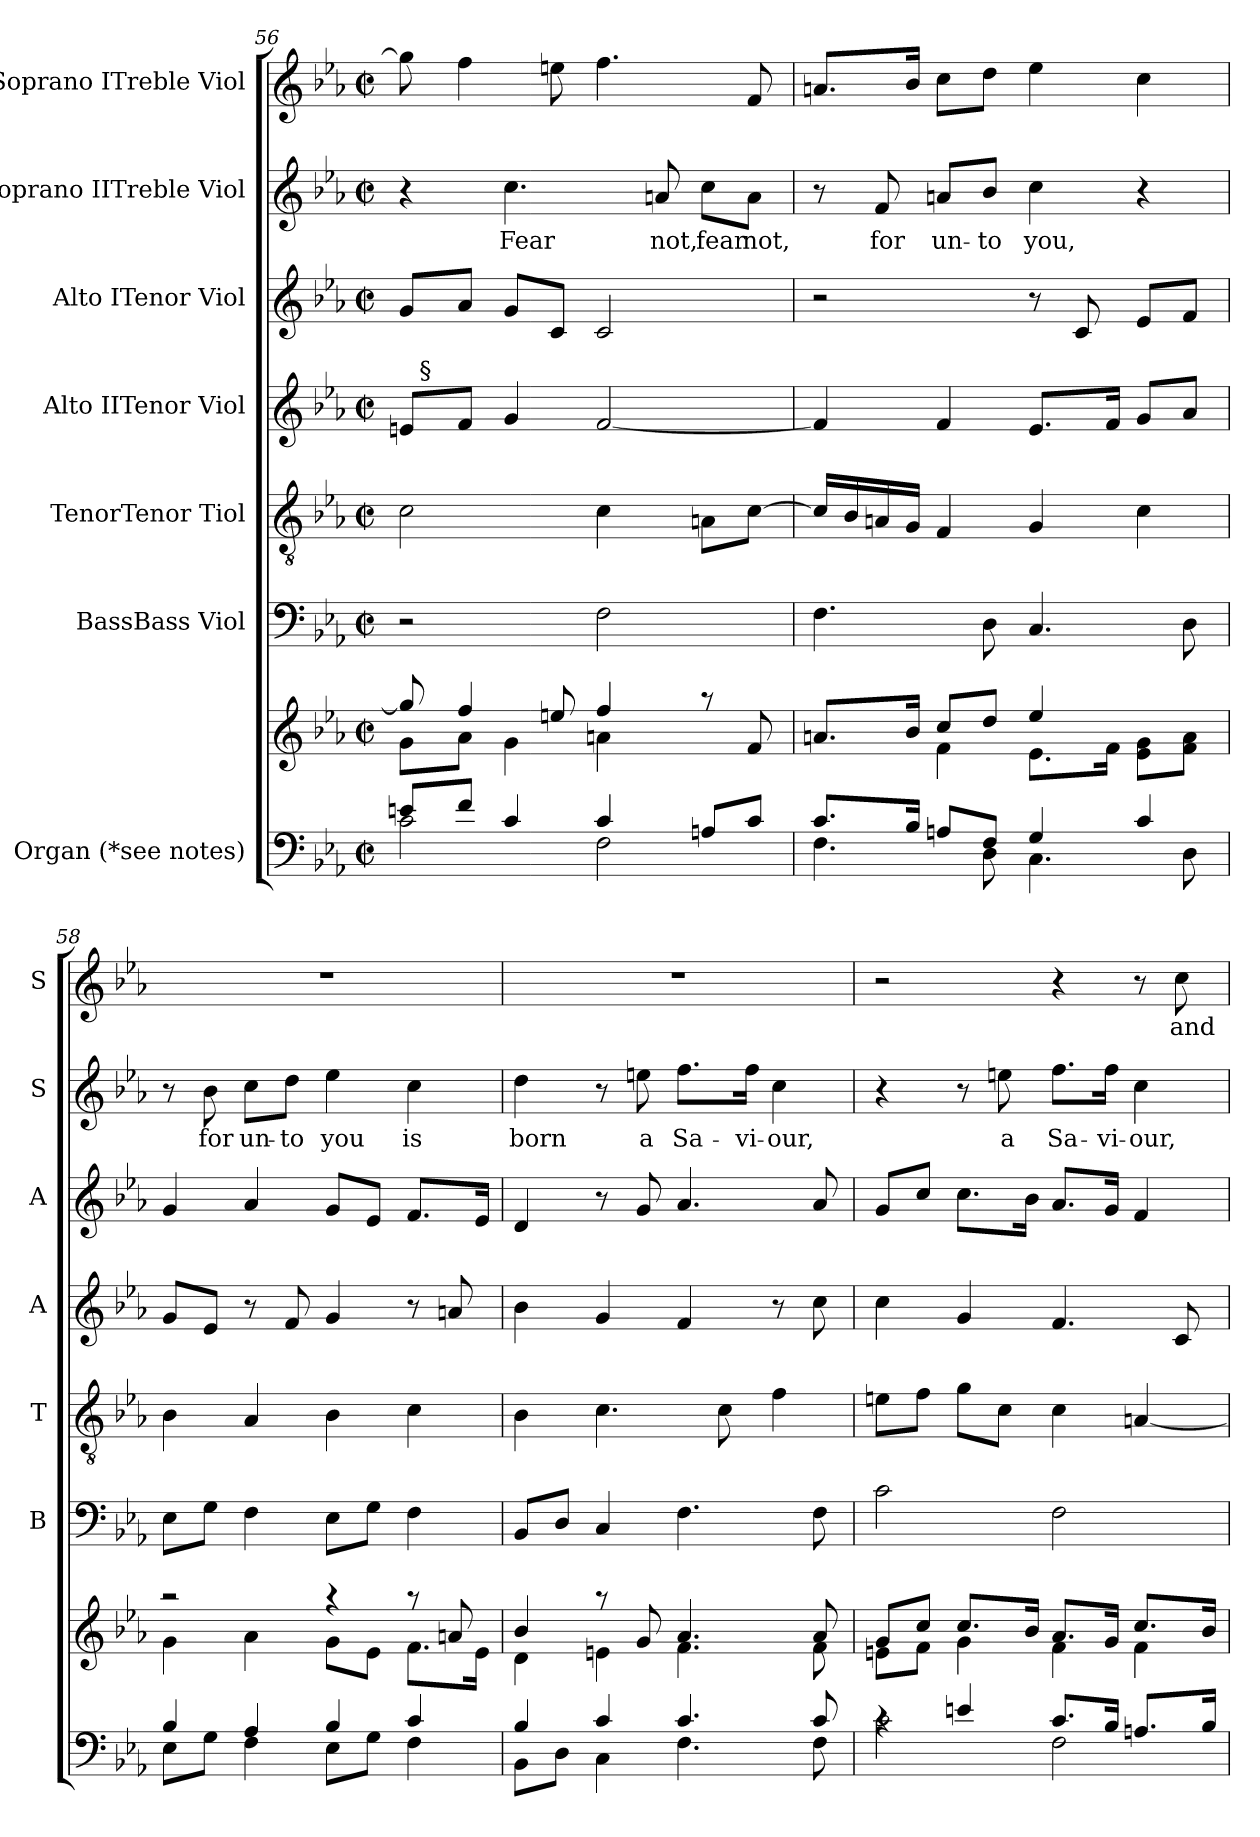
**kern	**kern	**kern	**kern	**kern	**kern	**kern	**text	**kern	**text
*part7	*part7	*part6	*part5	*part4	*part3	*part2	*part2	*part1	*part1
*staff8	*staff7	*staff6	*staff5	*staff4	*staff3	*staff2	*staff2	*staff1	*staff1
*I"Organ (*see notes)	*	*I"BassBass Viol	*I"TenorTenor Tiol	*I"Alto IITenor Viol	*I"Alto ITenor Viol	*I"Soprano IITreble Viol	*	*I"Soprano ITreble Viol	*
*	*	*I'B	*I'T	*I'A	*I'A	*I'S	*	*I'S	*
*clefF4	*clefG2	*clefF4	*clefGv2	*clefG2	*clefG2	*clefG2	*	*clefG2	*
*	*	*	*ITrd7c12	*	*	*	*	*	*
*k[b-e-a-]	*k[b-e-a-]	*k[b-e-a-]	*k[b-e-a-]	*k[b-e-a-]	*k[b-e-a-]	*k[b-e-a-]	*	*k[b-e-a-]	*
*E-:	*E-:	*E-:	*E-:	*E-:	*E-:	*E-:	*	*E-:	*
*M2/2	*M2/2	*M2/2	*M2/2	*M2/2	*M2/2	*M2/2	*	*M2/2	*
*met(c|)	*met(c|)	*met(c|)	*met(c|)	*met(c|)	*met(c|)	*met(c|)	*	*met(c|)	*
=56	=56	=56	=56	=56	=56	=56	=56	=56	=56
*^	*^	*	*	*^	*	*	*	*	*
8en/L	2c\	8gg/]	8g\L	2r	2C\	8e/L	32ryy	8g/L	4r	.	8gg\]	.
!	!	!	!	!	!	!	!LO:TX:a:t=§	!	!	!	!	!
.	.	.	.	.	.	.	2ryy	.	.	.	.	.
8f/J	.	4ff/	8a-\J	.	.	8f/J	.	8a-/J	.	.	4ff\	.
!	!	!	!	!	!	!	!	!	!	!LO:LY:b	!	!
4c/	.	.	4g\	.	.	4g/	.	8g/L	4.cc\	Fear	.	.
.	.	8een/	.	.	.	.	.	8c/J	.	.	8een\	.
4c/	2F\	4ff/	4an\	2F\	4C\	[<2f/	.	2c/	.	.	4.ff\	.
.	.	.	.	.	.	.	4...ryy	.	.	.	.	.
!	!	!	!	!	!	!	!	!	!	!LO:LY:b	!	!
.	.	.	.	.	.	.	.	.	8an/	not,	.	.
!	!	!	!	!	!	!	!	!	!	!LO:LY:b	!	!
8An/L	.	8raa	8ryy	.	8AAn\L	.	.	.	8cc\L	fear	.	.
!	!	!	!	!	!	!	!	!	!	!LO:LY:b	!	!
8c/J	.	8f/	8ryy	.	[>8C\J	.	.	.	8a\J	not,	8f/	.
*	*	*	*	*	*	*v	*v	*	*	*	*	*
!!LO:LB:g=z
=57	=57	=57	=57	=57	=57	=57	=57	=57	=57	=57	=57
8.c/L	4.F\	8.an/L	4ryy	4.F\	16C/LL]	4f/]	2r	8r	.	8.an/L	.
.	.	.	.	.	16BB-/	.	.	.	.	.	.
!	!	!	!	!	!	!	!	!	!LO:LY:b	!	!
.	.	.	.	.	16AAn/	.	.	8f/	for	.	.
16B-/Jk	.	16b-/Jk	.	.	16GG/JJ	.	.	.	.	16b-/Jk	.
!	!	!	!	!	!	!	!	!	!LO:LY:b	!	!
8An/L	.	8cc/L	4f\	.	4FF/	4f/	.	8an/L	un-	8cc\L	.
!	!	!	!	!	!	!	!	!	!LO:LY:b	!	!
8F/J	8D\	8dd/J	.	8D\	.	.	.	8b-/J	-to	8dd\J	.
!	!	!	!	!	!	!	!	!	!LO:LY:b	!	!
4G/	4.C\	4ee-/	8.e-\L	4.C/	4GG/	8.e-/L	8r	4cc\	you,	4ee-\	.
.	.	.	.	.	.	.	8c/	.	.	.	.
.	.	.	16f\Jk	.	.	16f/Jk	.	.	.	.	.
4c/	.	4ryy	8e-\ 8g\L	.	4C\	8g/L	8e-/L	4r	.	4cc\	.
.	8D\	.	8f\ 8a\J	8D\	.	8a-/J	8f/J	.	.	.	.
=58	=58	=58	=58	=58	=58	=58	=58	=58	=58	=58	=58
4B-/	8E-\L	2raa	4g\	8E-\L	4BB-\	8g/L	4g/	8r	.	1r	.
!	!	!	!	!	!	!	!	!	!LO:LY:b	!	!
.	8G\J	.	.	8G\J	.	8e-/J	.	8b-\	for	.	.
!	!	!	!	!	!	!	!	!	!LO:LY:b	!	!
4A-/	4F\	.	4a-\	4F\	4AA-/	8r	4a-/	8cc\L	un-	.	.
!	!	!	!	!	!	!	!	!	!LO:LY:b	!	!
.	.	.	.	.	.	8f/	.	8dd\J	-to	.	.
!	!	!	!	!	!	!	!	!	!LO:LY:b	!	!
4B-/	8E-\L	4raa	8g\L	8E-\L	4BB-\	4g/	8g/L	4ee-\	you	.	.
.	8G\J	.	8e-\J	8G\J	.	.	8e-/J	.	.	.	.
!	!	!	!	!	!	!	!	!	!LO:LY:b	!	!
4c/	4F\	8raa	8.f\L	4F\	4C\	8r	8.f/L	4cc\	is	.	.
.	.	8an/	.	.	.	8an/	.	.	.	.	.
.	.	.	16e-\Jk	.	.	.	16e-/Jk	.	.	.	.
=59	=59	=59	=59	=59	=59	=59	=59	=59	=59	=59	=59
!	!	!	!	!	!	!	!	!	!LO:LY:b	!	!
4B-/	8BB-\L	4b-/	4d\	8BB-/L	4BB-\	4b-\	4d/	4dd\	born	1r	.
.	8D\J	.	.	8D/J	.	.	.	.	.	.	.
4c/	4C\	8raa	4en\	4C/	4.C\	4g/	8r	8r	.	.	.
!	!	!	!	!	!	!	!	!	!LO:LY:b	!	!
.	.	8g/	.	.	.	.	8g/	8een\	a	.	.
!	!	!	!	!	!	!	!	!	!LO:LY:b	!	!
4.c/	4.F\	4.a-/	4.f\	4.F\	.	4f/	4.a-/	8.ff\L	Sa-	.	.
.	.	.	.	.	8C\	.	.	.	.	.	.
!	!	!	!	!	!	!	!	!	!LO:LY:b	!	!
.	.	.	.	.	.	.	.	16ff\Jk	-vi-	.	.
!	!	!	!	!	!	!	!	!	!LO:LY:b	!	!
.	.	.	.	.	4F\	8r	.	4cc\	-our,	.	.
8c/	8F\	8a-/	8f\	8F\	.	8cc\	8a-/	.	.	.	.
=60	=60	=60	=60	=60	=60	=60	=60	=60	=60	=60	=60
4rc	2c\	8g/L	8en\L	2c\	8En\L	4cc\	8g/L	4r	.	2r	.
.	.	8cc/J	8f\J	.	8F\J	.	8cc/J	.	.	.	.
4en/	.	8.cc/L	4g\	.	8G\L	4g/	8.cc\L	8r	.	.	.
!	!	!	!	!	!	!	!	!	!LO:LY:b	!	!
.	.	.	.	.	8C\J	.	.	8een\	a	.	.
.	.	16b-/Jk	.	.	.	.	16b-\Jk	.	.	.	.
!	!	!	!	!	!	!	!	!	!LO:LY:b	!	!
8.c/L	2F\	8.a-/L	4f\	2F\	4C\	4.f/	8.a-/L	8.ff\L	Sa-	4r	.
!	!	!	!	!	!	!	!	!	!LO:LY:b	!	!
16B-/Jk	.	16g/Jk	.	.	.	.	16g/Jk	16ff\Jk	-vi-	.	.
!	!	!	!	!	!	!	!	!	!LO:LY:b	!	!
8.An/L	.	8.cc/L	4f\	.	[<4AAn/	.	4f/	4cc\	-our,	8r	.
!	!	!	!	!	!	!	!	!	!	!	!LO:LY:b
.	.	.	.	.	.	8c/	.	.	.	8cc\	and
16B-/Jk	.	16b-/Jk	.	.	.	.	.	.	.	.	.
*v	*v	*	*	*	*	*	*	*	*	*	*
*	*v	*v	*	*	*	*	*	*	*	*
=	=	=	=	=	=	=	=	=	=
*-	*-	*-	*-	*-	*-	*-	*-	*-	*-
